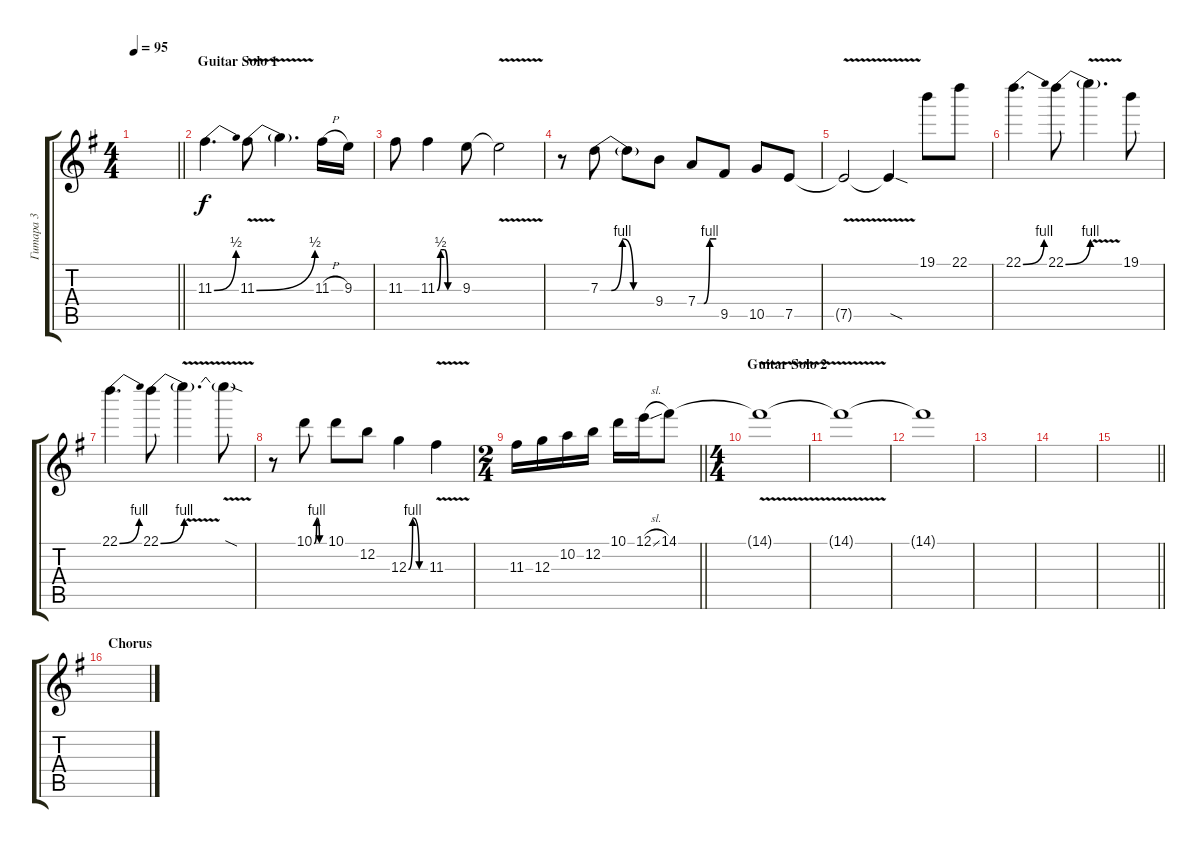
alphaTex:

\track ("Гитара 3" "Гитара 3") {instrument distortionguitar}
\staff {score tabs}
\tuning (E4 B3 G3 D3 A2 E2) {hide}
\ts (4 4)
\tempo 95
\clef g2
\barLineRight lightlight
\ks eminor
|
\section ("" "Guitar Solo 1")
11.3{be (bend 0 0 60 2)}.4{d} 11.3{be (bend 0 0 60 2) v}.8 11.3{t}.4{d} 11.3{h}.16 9.3.16 |
11.3.8 11.3{be (custom 0 0 10 2 20 2 30 0 60 0)}.4 9.3.8 9.3{v t}.2 |
r.8 7.3{be (custom 0 0 12 0 24 4 36 0 60 0)}.8 7.3{t}.8 9.4.8 7.4{be (custom 0 0 20 0 39 4 60 4)}.8 9.5.8 10.5.8 7.5.8 |
7.5{v t}.2 7.5{sod t}.4 19.1.8 22.1.8 |
22.1{be (bend 0 0 60 4)}.4{d} 22.1{be (bend 0 0 60 4)}.8 22.1{v t}.4{d} 19.1.8 |
22.1{be (bend 0 0 60 4)}.4{d} 22.1{be (bend 0 0 60 4)}.8 22.1{v t}.4{d} 22.1{sod t}.8 |
r.8 10.1{be (custom 0 0 15 4 32 0 60 0)}.8 10.1.8 12.2.8 12.3{be (custom 0 0 15 4 39 0 60 0)}.4 11.3{v}.4 |
\ts (2 4)
\barLineRight lightlight
11.3.16 12.3.16 10.2.16 12.2.16 10.1.16 12.1{sl}.16 14.1.8 |
\ts (4 4)
\section ("" "Guitar Solo 2")
14.1{v t}.1 |
14.1{t}.1 |
14.1{t}.1 |
|
|
\barLineRight lightlight
|
\section ("" "Chorus")
